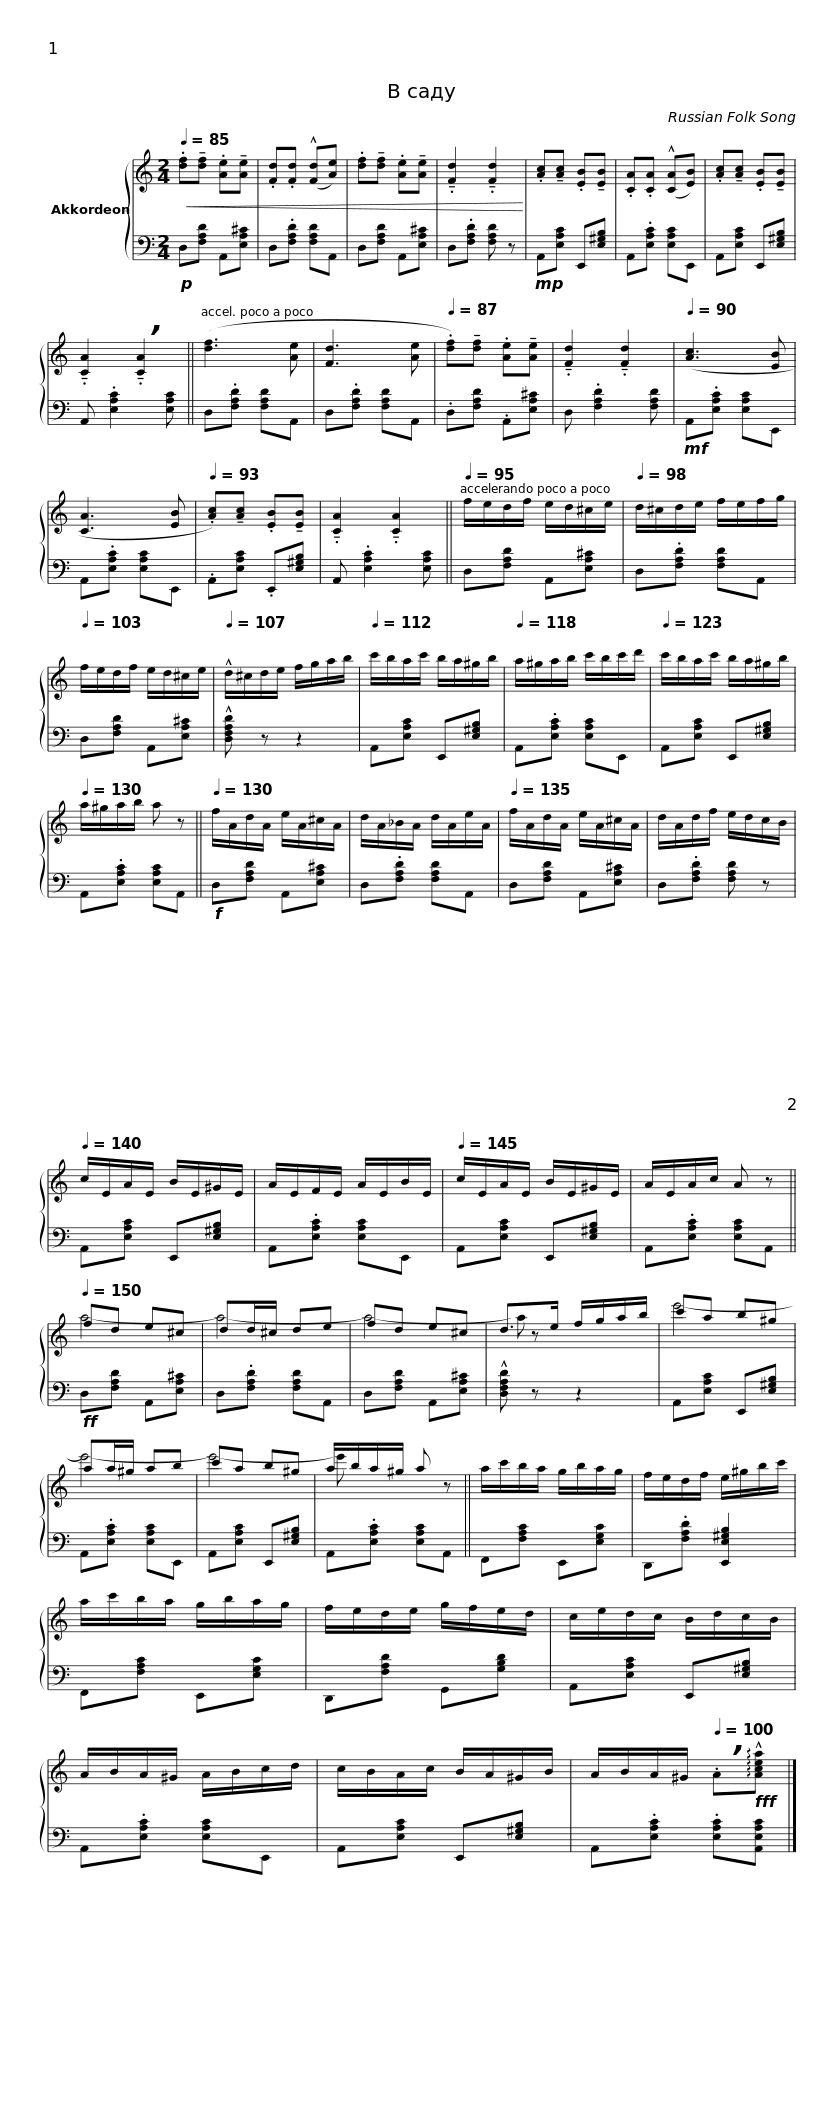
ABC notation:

X:1
%%score { ( 1 3 ) | 2 }
L:1/8
Q:1/4=85
M:2/4
I:linebreak $
K:C
V:1 treble
V:3 treble
V:2 bass
V:1
!<(! .[df]!tenuto![df] .[Ae]!tenuto![Ae] | .[Fd].[Fd] (!^![Fd][Ae]) | .[df]!tenuto![df] .[Ae]!tenuto![Ae] | !tenuto!.[Fd]2 !tenuto!.[Fd]2!<)! | .[Ac]!tenuto![Ac] .[EB]!tenuto![EB] | %5
 .[CA].[CA] (!^![CA][EB]) | .[Ac]!tenuto![Ac] .[EB]!tenuto![EB] | !tenuto!.[CA]2 !breath!!tenuto!.[CA]2 || ([df]3 [Ae] | [Fd]3 [Ae] | %10
[Q:1/4=87] .[df])!tenuto![df] .[Ae]!tenuto![Ae] |$ !tenuto!.[Fd]2 !tenuto!.[Fd]2 |[Q:1/4=90] ([Ac]3 [EB] | [CA]3 [EB] |[Q:1/4=93] .[Ac])!tenuto![Ac] .[EB]!tenuto![EB] | %15
 !tenuto!.[CA]2 !tenuto!.[CA]2 ||[Q:1/4=95] f/e/d/f/ e/d/^c/e/ |[Q:1/4=98] d/^c/d/e/ f/e/f/g/ |[Q:1/4=103] f/e/d/f/ e/d/^c/e/ |$[Q:1/4=107] !^!d/^c/d/e/ f/g/a/b/ | %20
[Q:1/4=112] c'/b/a/c'/ b/a/^g/b/ |[Q:1/4=118] a/^g/a/b/ c'/b/c'/d'/ |[Q:1/4=123] c'/b/a/c'/ b/a/^g/b/ |[Q:1/4=130] a/^g/a/b/ a z ||[Q:1/4=130] f/A/d/A/ e/A/^c/A/ |$ %25
 d/A/_B/A/ d/A/e/A/ |[Q:1/4=135] f/A/d/A/ e/A/^c/A/ | d/A/d/f/ e/d/c/B/ |[Q:1/4=140] c/E/A/E/ B/E/^G/E/ | A/E/F/E/ A/E/B/E/ | %30
[Q:1/4=145] c/E/A/E/ B/E/^G/E/ | A/E/A/c/ A z ||$[Q:1/4=150] fd e^c | dd/^c/ de | fd e^c | %35
 d>e f/g/a/b/ | c'a b^g | aa/^g/ ab | c'a b^g | a/b/a/^g/ a z ||$ %40
 a/c'/b/a/ g/b/a/g/ | f/e/d/f/ e/^g/b/c'/ | a/c'/b/a/ g/b/a/g/ | f/e/d/e/ g/f/e/d/ | c/e/d/c/ B/d/c/B/ | %45
 A/B/A/^G/ A/B/c/d/ |$ c/B/A/c/ B/A/^G/B/ | A/B/A/^G/[Q:1/4=100] !breath!.A!fff!!arpeggio!!^![Acea] |] %48
V:2
!p! D,[F,A,D] A,,[E,A,^C] | D,.[F,A,D] [F,A,D]A,, | D,[F,A,D] A,,[E,A,^C] | D,.[F,A,D] [F,A,D] z |!mp! A,,[E,A,C] E,,[E,^G,B,] | %5
 A,,.[E,A,C] [E,A,C]E,, | A,,[E,A,C] E,,[E,^G,B,] | A,, .[E,A,C]2 [E,A,C] || D,.[F,A,D] [F,A,D]A,, | D,.[F,A,D] [F,A,D]A,, | %10
 .D,[F,A,D] .A,,[E,A,^C] |$ D, .[F,A,D]2 [F,A,D] |!mf! A,,.[E,A,C] [E,A,C]E,, | A,,.[E,A,C] [E,A,C]E,, | .A,,[E,A,C] .E,,[E,^G,B,] | %15
 A,, .[E,A,C]2 [E,A,C] || D,[F,A,D] A,,[E,A,^C] | D,.[F,A,D] [F,A,D]A,, | D,[F,A,D] A,,[E,A,^C] |$ !^![D,F,A,D] z z2 | %20
 A,,[E,A,C] E,,[E,^G,B,] | A,,.[E,A,C] [E,A,C]E,, | A,,[E,A,C] E,,[E,^G,B,] | A,,.[E,A,C] [E,A,C]A,, ||!f! D,[F,A,D] A,,[E,A,^C] |$ %25
 D,.[F,A,D] [F,A,D]A,, | D,[F,A,D] A,,[E,A,^C] | D,.[F,A,D] [F,A,D] z | A,,[E,A,C] E,,[E,^G,B,] | A,,.[E,A,C] [E,A,C]E,, | %30
 A,,[E,A,C] E,,[E,^G,B,] | A,,.[E,A,C] [E,A,C]A,, ||$!ff! D,[F,A,D] A,,[E,A,^C] | D,.[F,A,D] [F,A,D]A,, | D,[F,A,D] A,,[E,A,^C] | %35
 !^![D,F,A,D] z z2 | A,,[E,A,C] E,,[E,^G,B,] | A,,.[E,A,C] [E,A,C]E,, | A,,[E,A,C] E,,[E,^G,B,] | A,,.[E,A,C] [E,A,C]A,, ||$ %40
 F,,[F,A,C] E,,[E,G,C] | D,,.[F,A,D] [E,,E,^G,B,]2 | F,,[F,A,C] E,,[E,G,C] | D,,[F,A,D] G,,[G,B,D] | A,,[E,A,C] E,,[E,^G,B,] | %45
 A,,.[E,A,C] [E,A,C]E,, |$ A,,[E,A,C] E,,[E,^G,B,] | A,,.[E,A,C] .[E,A,C][A,,E,A,C] |] %48
V:3
 x4 | x4 | x4 | x4 | x4 | %5
 x4 | x4 | x4 || x4 | x4 | %10
 x4 |$ x4 | x4 | x4 | x4 | %15
 x4 || x4 | x4 | x4 |$ x4 | %20
 x4 | x4 | x4 | x4 || x4 |$ %25
 x4 | x4 | x4 | x4 | x4 | %30
 x4 | x4 ||$ a4- | a4- | a4- | %35
 a z x2 | e'4- | e'4- | e'4- | e' x3 ||$ %40
 x4 | x4 | x4 | x4 | x4 | %45
 x4 |$ x4 | x4 |] %48
